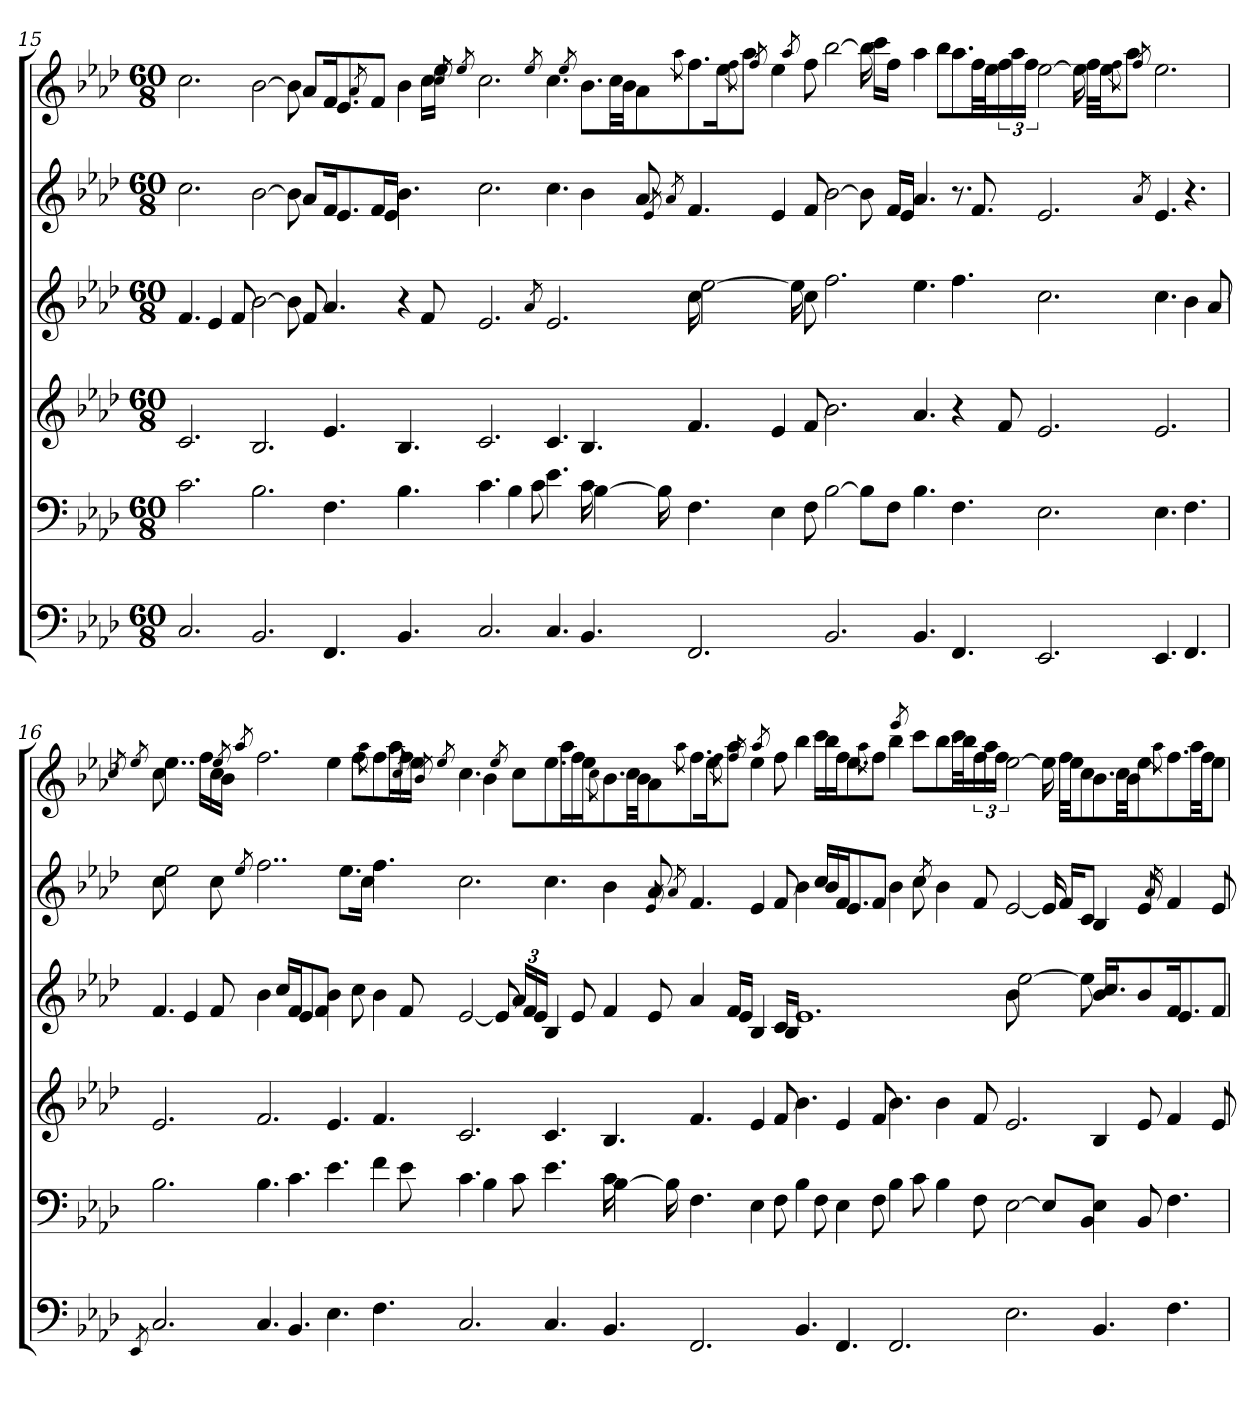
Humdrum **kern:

**kern	**kern	**kern	**kern	**kern	**kern
*part6	*part5	*part4	*part3	*part2	*part1
*staff6	*staff5	*staff4	*staff3	*staff2	*staff1
*clefF4	*clefF4	*clefG2	*clefG2	*clefG2	*clefG2
*k[b-e-a-d-]	*k[b-e-a-d-]	*k[b-e-a-d-]	*k[b-e-a-d-]	*k[b-e-a-d-]	*k[b-e-a-d-]
*M60/8	*M60/8	*M60/8	*M60/8	*M60/8	*M60/8
=15	=15	=15	=15	=15	=15
2.C	2.c	2.c	4.f	2.cc	2.cc
.	.	.	4e-	.	.
.	.	.	8f	.	.
2.BB-	2.B-	2.B-	[2b-	[2b-	[2b-
.	.	.	8b-]	8b-]	8b-]
.	.	.	8f	8a-/L	8a-/L
4.FF	4.F	4.e-	4.a-	16f/K	16f/K
.	.	.	.	8.e-/	8.e-/
.	.	.	.	.	8qa-/
.	.	.	.	16f/L	8f/J
.	.	.	.	16e-/JJ	.
4.BB-	4.B-	4.B-	4r	4.b-	4b-
.	.	.	8f	.	16cc\LL
.	.	.	.	.	16ee-\JJ
.	.	.	.	.	8qcc
.	.	.	.	.	8qee-
2.C	4.c	2.c	2.e-	2.cc	2.cc
.	4B-	.	.	.	.
.	8c	.	.	.	.
.	.	.	8qa-	.	8qee-
4.C	4.e-	4.c	2.e-	4.cc	4.cc
.	.	.	.	.	8qee-
4.BB-	16c	4.B-	.	4b-	8.b-\L
.	[4B-	.	.	.	.
.	.	.	.	.	32cc\LL
.	.	.	.	.	32b-\JJ
.	.	.	.	8a-	8a-\
.	16B-]	.	.	.	.
.	.	.	.	8qe-	.
.	.	.	.	8qa-	8qaa-\
2.FF	4.F	4.f	16cc	4.f	8.ff\
.	.	.	[2ee-	.	.
.	.	.	.	.	16ee-\K
.	.	.	.	.	8qff\
.	.	.	.	.	8aa-\J
.	.	.	.	.	8qff
.	4E-	4e-	.	4e-	4ee-
.	.	.	16ee-]	.	.
.	.	.	.	.	8qaa-
.	8F	8f	8cc	8f	8ff
2.BB-	[2B-	2.b-	2.ff	[2b-	[2bb-
.	8B-\L]	.	.	8b-]	16bb-]
.	.	.	.	.	16ccc\KL
.	8F\J	.	.	16f/LL	8ff\J
.	.	.	.	16e-/JJ	.
4.BB-	4.B-	4.a-	4.ee-	4.a-	4aa-
.	.	.	.	.	8bb-\L
4.FF	4.F	4r	4.ff	8.r	8.aa-\
.	.	.	.	8.f	32ff\LL
.	.	.	.	.	32ee-\J
.	.	8f	.	.	24ff\
.	.	.	.	.	24aa-\
.	.	.	.	.	24ff\JJ
2.EE-	2.E-	2.e-	2.cc	2.e-	[2ee-
.	.	.	.	.	16ee-]
.	.	.	.	.	32ff\LLL
.	.	.	.	.	32ee-\JJ
.	.	.	.	.	8qff\
.	.	.	.	.	8aa-\J
.	.	.	.	8qa-	8qff
4.EE-	4.E-	2.e-	4.cc	4.e-	2.ee-
4.FF	4.F	.	4b-	4.r	.
.	.	.	8a-	.	.
=16	=16	=16	=16	=16	=16
.	.	.	.	.	8qcc
8qEE-	.	.	.	.	8qee-
2.C	2.B-	2.e-	4.f	8cc	8cc
.	.	.	.	2ee-	4..ee-
.	.	.	4e-	.	.
.	.	.	.	.	16ff\LL
.	.	.	8f	8cc	16cc\
.	.	.	.	.	16b-\JJ
.	.	.	.	.	8qee-
.	.	.	.	8qee-	8qaa-
4.C	4.B-	2.f	4b-	2..ff	2.ff
.	.	.	8cc/L	.	.
4.BB-	4.c	.	16f/K	.	.
.	.	.	8.e-/	.	.
.	.	.	8f/J	.	.
4.E-	4.e-	4.e-	4b-	.	4ee-
.	.	.	.	8.ee-\L	.
.	.	.	8cc	.	8ff\L
.	.	.	.	16cc\Jk	.
.	.	.	.	.	8qaa-\
4.F	4f	4.f	4b-	4.ff	8.ff\
.	.	.	.	.	16aa-\L
.	8e-	.	8f	.	16ff\
.	.	.	.	.	16ee-\JJ
.	.	.	.	.	8qcc
.	.	.	.	.	8qb-
.	.	.	.	.	8qee-
2.C	4.c	2.c	[2e-	2.cc	4.cc
.	4B-	.	.	.	4b-
.	.	.	8e-]	.	.
.	.	.	.	.	8qee-
.	8c	.	24a-/LL	.	8cc\L
.	.	.	24f/	.	.
.	.	.	24e-/JJ	.	.
4.C	4.e-	4.c	4B-	4.cc	8.ee-\
.	.	.	.	.	16aa-\L
.	.	.	8e-	.	16ff\
.	.	.	.	.	16ee-\J
.	.	.	.	.	8qcc\
4.BB-	16c	4.B-	4f	4b-	8.b-\
.	[4B-	.	.	.	.
.	.	.	.	.	32cc\LL
.	.	.	.	.	32b-\JJ
.	.	.	8e-	8a-	8a-\
.	16B-]	.	.	.	.
.	.	.	.	8qe-	.
.	.	.	.	8qa-	8qaa-\
2.FF	4.F	4.f	4a-	4.f	8.ff\
.	.	.	.	.	16ee-\K
.	.	.	.	.	8qff\
.	.	.	16f/LL	.	8aa-\J
.	.	.	16e-/JJ	.	.
.	.	.	.	.	8qff
.	4E-	4e-	4B-	4e-	4ee-
.	.	.	.	.	8qaa-
.	8F	8f	16c/LL	8f	8ff
.	.	.	16B-/JJ	.	.
4.BB-	4B-	4.b-	1.e-	4b-	4bb-
.	8F	.	.	16cc/LL	16ccc\LL
.	.	.	.	16b-/	16bb-\
4.FF	4E-	4e-	.	16f/J	16ff\J
.	.	.	.	8.e-/	8.ee-\
.	.	.	.	.	8qaa-\
.	8F	8f	.	8f/J	8ff\J
2.FF	4B-	4.b-	.	4b-	4bb-
.	.	.	.	.	8qeee-
.	8c	.	.	8cc	8ccc\L
.	.	.	.	8qcc	.
.	4B-	4b-	.	4b-	8.bb-\
.	.	.	.	.	32ccc\LL
.	.	.	.	.	32bb-\J
.	8F	8f	.	8f	24ff\
.	.	.	.	.	24aa-\
.	.	.	.	.	24ff\JJ
2.E-	[2E-	2.e-	8b-	[2e-	[2ee-
.	.	.	[2ee-	.	.
.	8E-/L]	.	.	16e-]	16ee-]
.	.	.	.	16f/KL	32ff\LLL
.	.	.	.	.	32ee-\JJ
.	8BB-/J	.	8ee-]	8c/J	8cc\
4.BB-	4E-	4B-	16b-/KL	4B-	8.b-\
.	.	.	8.cc/	.	.
.	.	.	.	.	32cc\LL
.	.	.	.	.	32b-\JJ
.	8BB-	8e-	8b-/	8e-	8ee-\
.	.	.	.	8qa-	8qaa-\
4.F	4.F	4f	16f/K	4f	8.ff\
.	.	.	8.e-/	.	.
.	.	.	.	.	32aa-\LL
.	.	.	.	.	32ff\JJ
.	.	8e-	8f/J	8e-	8ee-\J
=	=	=	=	=	=
*-	*-	*-	*-	*-	*-
